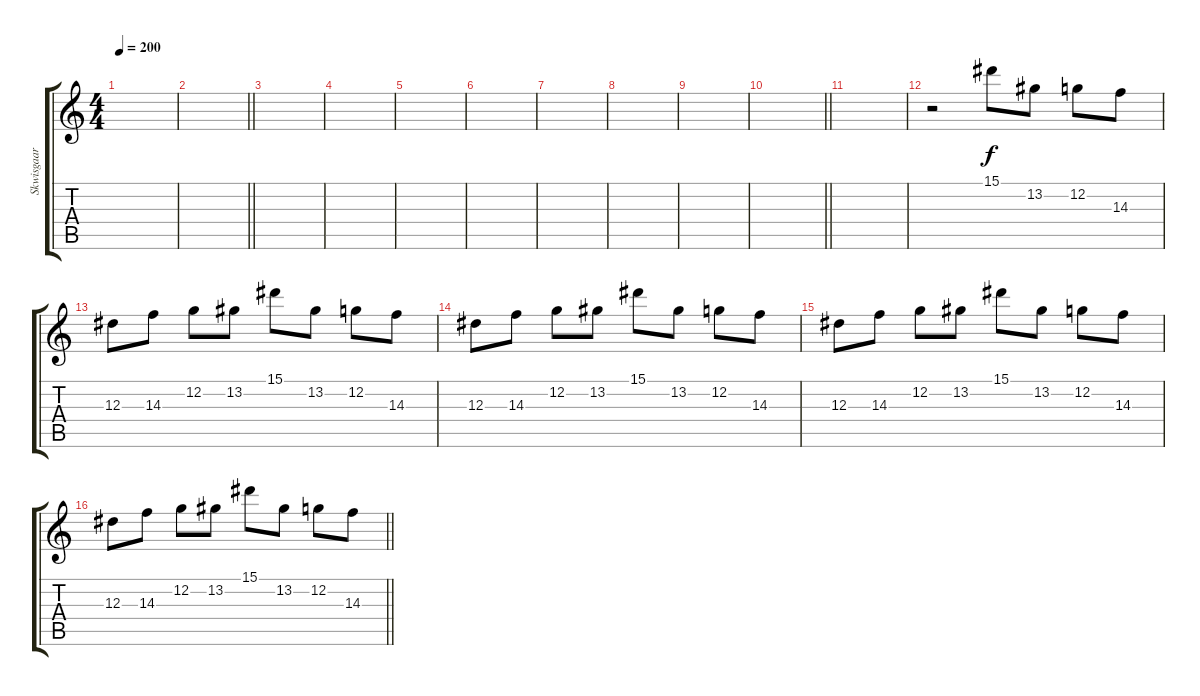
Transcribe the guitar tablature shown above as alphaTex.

\track ("Skwisgaar Skwigelf (Harmony Guitar 3)" "Skwisgaar ") {instrument distortionguitar}
\staff {score tabs}
\tuning (C4 G3 Eb3 Bb2 F2 C2) {hide}
\ts (4 4)
\tempo 200
\clef g2
\ks c
|
\barLineRight lightlight
|
|
|
|
|
|
|
|
\barLineRight lightlight
|
|
r.2{volume 2} 15.1.8{volume 13} 13.2.8 12.2.8 14.3.8 |
12.3.8 14.3.8 12.2.8 13.2.8 15.1.8 13.2.8 12.2.8 14.3.8 |
12.3.8 14.3.8 12.2.8 13.2.8 15.1.8 13.2.8 12.2.8 14.3.8 |
12.3.8 14.3.8 12.2.8 13.2.8 15.1.8 13.2.8 12.2.8 14.3.8 |
\barLineRight lightlight
12.3.8 14.3.8 12.2.8 13.2.8 15.1.8 13.2.8 12.2.8 14.3.8
